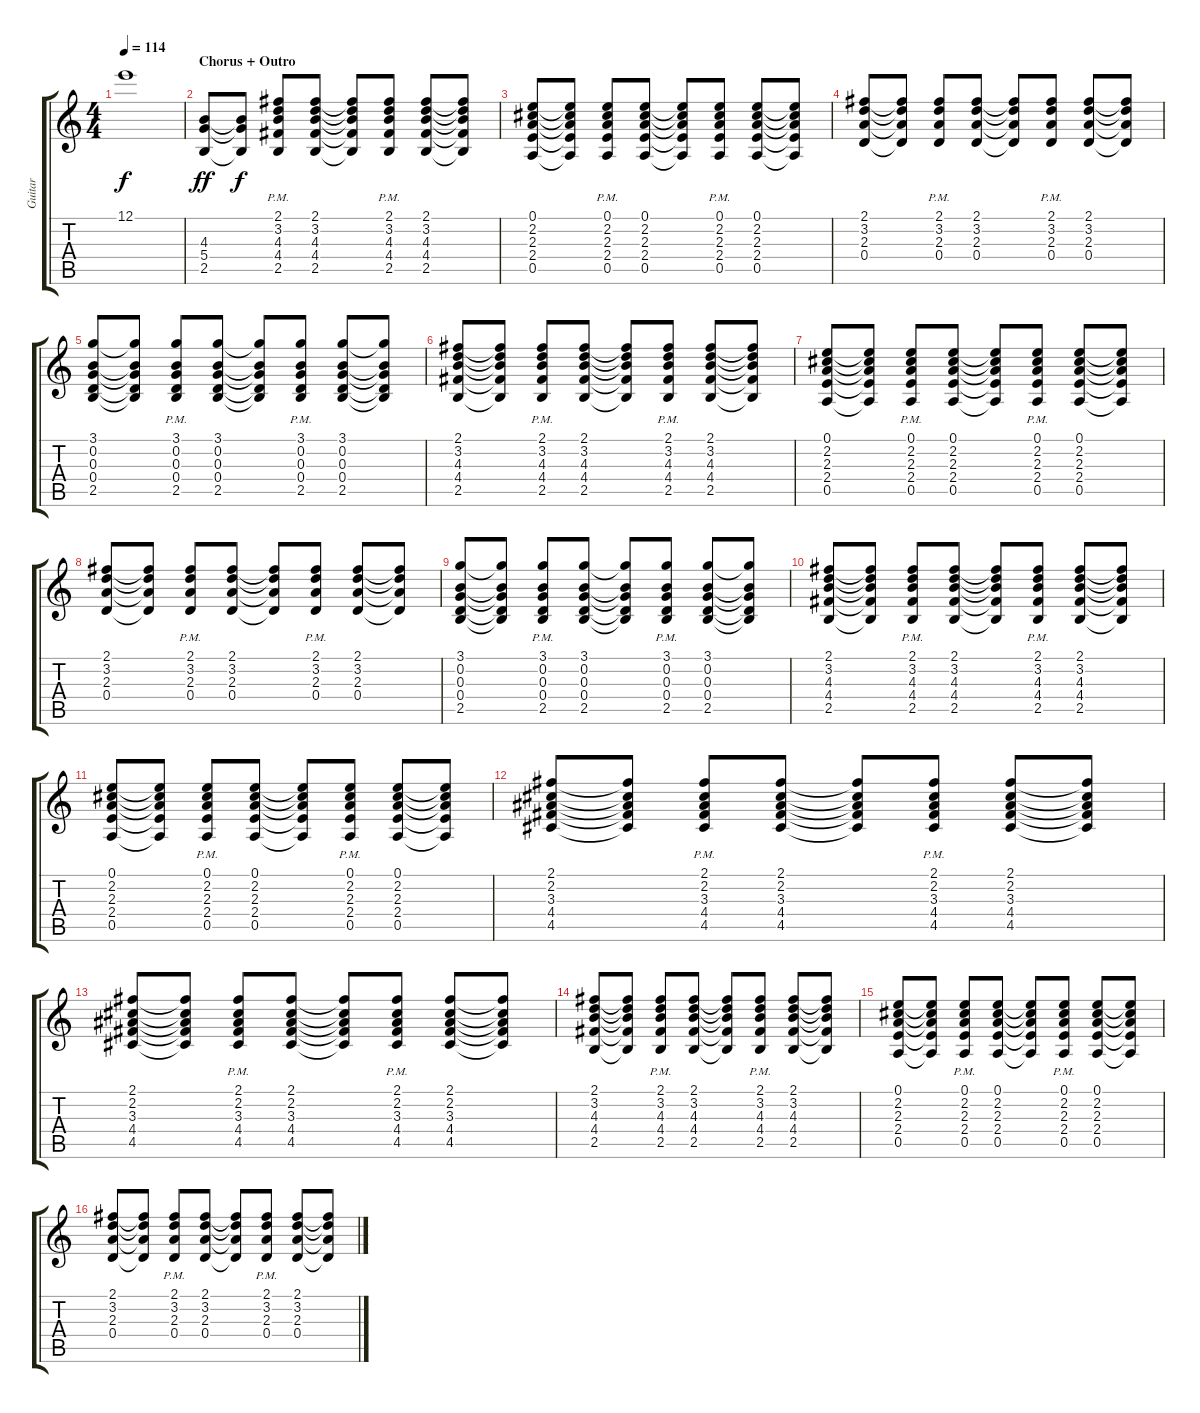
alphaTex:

\track ("Guitar" "Guitar") {instrument acousticguitarsteel}
\staff {score tabs}
\tuning (E4 B3 G3 D3 A2 E2) {hide}
\ts (4 4)
\tempo 114
\clef g2
\ks c
12.1{t}.1{dy f} |
\section ("" "Chorus + Outro")
(4.3 5.4 2.5).8{dy ff volume 11 balance 8 instrument acousticguitarsteel} (4.3{t} 5.4{t} 2.5{t}).8{dy f} (2.1{pm} 3.2{pm} 4.3{pm} 4.4{pm} 2.5{pm}).8 (2.1 3.2 4.3 4.4 2.5).8 (2.1{t} 3.2{t} 4.3{t} 4.4{t} 2.5{t}).8 (2.1 3.2 4.3{pm} 4.4{pm} 2.5{pm}).8 (2.1 3.2 4.3 4.4 2.5).8 (2.1{t} 3.2{t} 4.3{t} 4.4{t} 2.5{t}).8 |
(0.1 2.2 2.3 2.4 0.5).8 (0.1{t} 2.2{t} 2.3{t} 2.4{t} 0.5{t}).8 (0.1{pm} 2.2{pm} 2.3{pm} 2.4{pm} 0.5{pm}).8 (0.1 2.2 2.3 2.4 0.5).8 (0.1{t} 2.2{t} 2.3{t} 2.4{t} 0.5{t}).8 (0.1 2.2 2.3{pm} 2.4{pm} 0.5{pm}).8 (0.1 2.2 2.3 2.4 0.5).8 (0.1{t} 2.2{t} 2.3{t} 2.4{t} 0.5{t}).8 |
(2.1 3.2 2.3 0.4).8 (2.1{t} 3.2{t} 2.3{t} 0.4{t}).8 (2.1{pm} 3.2{pm} 2.3{pm} 0.4{pm}).8 (2.1 3.2 2.3 0.4).8 (2.1{t} 3.2{t} 2.3{t} 0.4{t}).8 (2.1 3.2 2.3{pm} 0.4{pm}).8 (2.1 3.2 2.3 0.4).8 (2.1{t} 3.2{t} 2.3{t} 0.4{t}).8 |
(3.1 0.2 0.3 0.4 2.5).8 (3.1{t} 0.2{t} 0.3{t} 0.4{t} 2.5{t}).8 (3.1{pm} 0.2{pm} 0.3{pm} 0.4{pm} 2.5{pm}).8 (3.1 0.2 0.3 0.4 2.5).8 (3.1{t} 0.2{t} 0.3{t} 0.4{t} 2.5{t}).8 (3.1 0.2 0.3{pm} 0.4{pm} 2.5{pm}).8 (3.1 0.2 0.3 0.4 2.5).8 (3.1{t} 0.2{t} 0.3{t} 0.4{t} 2.5{t}).8 |
(2.1 3.2 4.3 4.4 2.5).8 (2.1{t} 3.2{t} 4.3{t} 4.4{t} 2.5{t}).8 (2.1{pm} 3.2{pm} 4.3{pm} 4.4{pm} 2.5{pm}).8 (2.1 3.2 4.3 4.4 2.5).8 (2.1{t} 3.2{t} 4.3{t} 4.4{t} 2.5{t}).8 (2.1 3.2 4.3{pm} 4.4{pm} 2.5{pm}).8 (2.1 3.2 4.3 4.4 2.5).8 (2.1{t} 3.2{t} 4.3{t} 4.4{t} 2.5{t}).8 |
(0.1 2.2 2.3 2.4 0.5).8 (0.1{t} 2.2{t} 2.3{t} 2.4{t} 0.5{t}).8 (0.1{pm} 2.2{pm} 2.3{pm} 2.4{pm} 0.5{pm}).8 (0.1 2.2 2.3 2.4 0.5).8 (0.1{t} 2.2{t} 2.3{t} 2.4{t} 0.5{t}).8 (0.1 2.2 2.3{pm} 2.4{pm} 0.5{pm}).8 (0.1 2.2 2.3 2.4 0.5).8 (0.1{t} 2.2{t} 2.3{t} 2.4{t} 0.5{t}).8 |
(2.1 3.2 2.3 0.4).8 (2.1{t} 3.2{t} 2.3{t} 0.4{t}).8 (2.1{pm} 3.2{pm} 2.3{pm} 0.4{pm}).8 (2.1 3.2 2.3 0.4).8 (2.1{t} 3.2{t} 2.3{t} 0.4{t}).8 (2.1 3.2 2.3{pm} 0.4{pm}).8 (2.1 3.2 2.3 0.4).8 (2.1{t} 3.2{t} 2.3{t} 0.4{t}).8 |
(3.1 0.2 0.3 0.4 2.5).8 (3.1{t} 0.2{t} 0.3{t} 0.4{t} 2.5{t}).8 (3.1{pm} 0.2{pm} 0.3{pm} 0.4{pm} 2.5{pm}).8 (3.1 0.2 0.3 0.4 2.5).8 (3.1{t} 0.2{t} 0.3{t} 0.4{t} 2.5{t}).8 (3.1 0.2 0.3{pm} 0.4{pm} 2.5{pm}).8 (3.1 0.2 0.3 0.4 2.5).8 (3.1{t} 0.2{t} 0.3{t} 0.4{t} 2.5{t}).8 |
(2.1 3.2 4.3 4.4 2.5).8 (2.1{t} 3.2{t} 4.3{t} 4.4{t} 2.5{t}).8 (2.1{pm} 3.2{pm} 4.3{pm} 4.4{pm} 2.5{pm}).8 (2.1 3.2 4.3 4.4 2.5).8 (2.1{t} 3.2{t} 4.3{t} 4.4{t} 2.5{t}).8 (2.1 3.2 4.3{pm} 4.4{pm} 2.5{pm}).8 (2.1 3.2 4.3 4.4 2.5).8 (2.1{t} 3.2{t} 4.3{t} 4.4{t} 2.5{t}).8 |
(0.1 2.2 2.3 2.4 0.5).8 (0.1{t} 2.2{t} 2.3{t} 2.4{t} 0.5{t}).8 (0.1{pm} 2.2{pm} 2.3{pm} 2.4{pm} 0.5{pm}).8 (0.1 2.2 2.3 2.4 0.5).8 (0.1{t} 2.2{t} 2.3{t} 2.4{t} 0.5{t}).8 (0.1 2.2 2.3{pm} 2.4{pm} 0.5{pm}).8 (0.1 2.2 2.3 2.4 0.5).8 (0.1{t} 2.2{t} 2.3{t} 2.4{t} 0.5{t}).8 |
(2.1 2.2 3.3 4.4 4.5).8 (2.1{t} 2.2{t} 3.3{t} 4.4{t} 4.5{t}).8 (2.1{pm} 2.2{pm} 3.3{pm} 4.4{pm} 4.5{pm}).8 (2.1 2.2 3.3 4.4 4.5).8 (2.1{t} 2.2{t} 3.3{t} 4.4{t} 4.5{t}).8 (2.1 2.2 3.3{pm} 4.4{pm} 4.5{pm}).8 (2.1 2.2 3.3 4.4 4.5).8 (2.1{t} 2.2{t} 3.3{t} 4.4{t} 4.5{t}).8 |
(2.1 2.2 3.3 4.4 4.5).8 (2.1{t} 2.2{t} 3.3{t} 4.4{t} 4.5{t}).8 (2.1{pm} 2.2{pm} 3.3{pm} 4.4{pm} 4.5{pm}).8 (2.1 2.2 3.3 4.4 4.5).8 (2.1{t} 2.2{t} 3.3{t} 4.4{t} 4.5{t}).8 (2.1 2.2 3.3{pm} 4.4{pm} 4.5{pm}).8 (2.1 2.2 3.3 4.4 4.5).8 (2.1{t} 2.2{t} 3.3{t} 4.4{t} 4.5{t}).8 |
(2.1 3.2 4.3 4.4 2.5).8 (2.1{t} 3.2{t} 4.3{t} 4.4{t} 2.5{t}).8 (2.1{pm} 3.2{pm} 4.3{pm} 4.4{pm} 2.5{pm}).8 (2.1 3.2 4.3 4.4 2.5).8 (2.1{t} 3.2{t} 4.3{t} 4.4{t} 2.5{t}).8 (2.1 3.2 4.3{pm} 4.4{pm} 2.5{pm}).8 (2.1 3.2 4.3 4.4 2.5).8 (2.1{t} 3.2{t} 4.3{t} 4.4{t} 2.5{t}).8 |
(0.1 2.2 2.3 2.4 0.5).8 (0.1{t} 2.2{t} 2.3{t} 2.4{t} 0.5{t}).8 (0.1{pm} 2.2{pm} 2.3{pm} 2.4{pm} 0.5{pm}).8 (0.1 2.2 2.3 2.4 0.5).8 (0.1{t} 2.2{t} 2.3{t} 2.4{t} 0.5{t}).8 (0.1 2.2 2.3{pm} 2.4{pm} 0.5{pm}).8 (0.1 2.2 2.3 2.4 0.5).8 (0.1{t} 2.2{t} 2.3{t} 2.4{t} 0.5{t}).8 |
(2.1 3.2 2.3 0.4).8 (2.1{t} 3.2{t} 2.3{t} 0.4{t}).8 (2.1{pm} 3.2{pm} 2.3{pm} 0.4{pm}).8 (2.1 3.2 2.3 0.4).8 (2.1{t} 3.2{t} 2.3{t} 0.4{t}).8 (2.1 3.2 2.3{pm} 0.4{pm}).8 (2.1 3.2 2.3 0.4).8 (2.1{t} 3.2{t} 2.3{t} 0.4{t}).8
